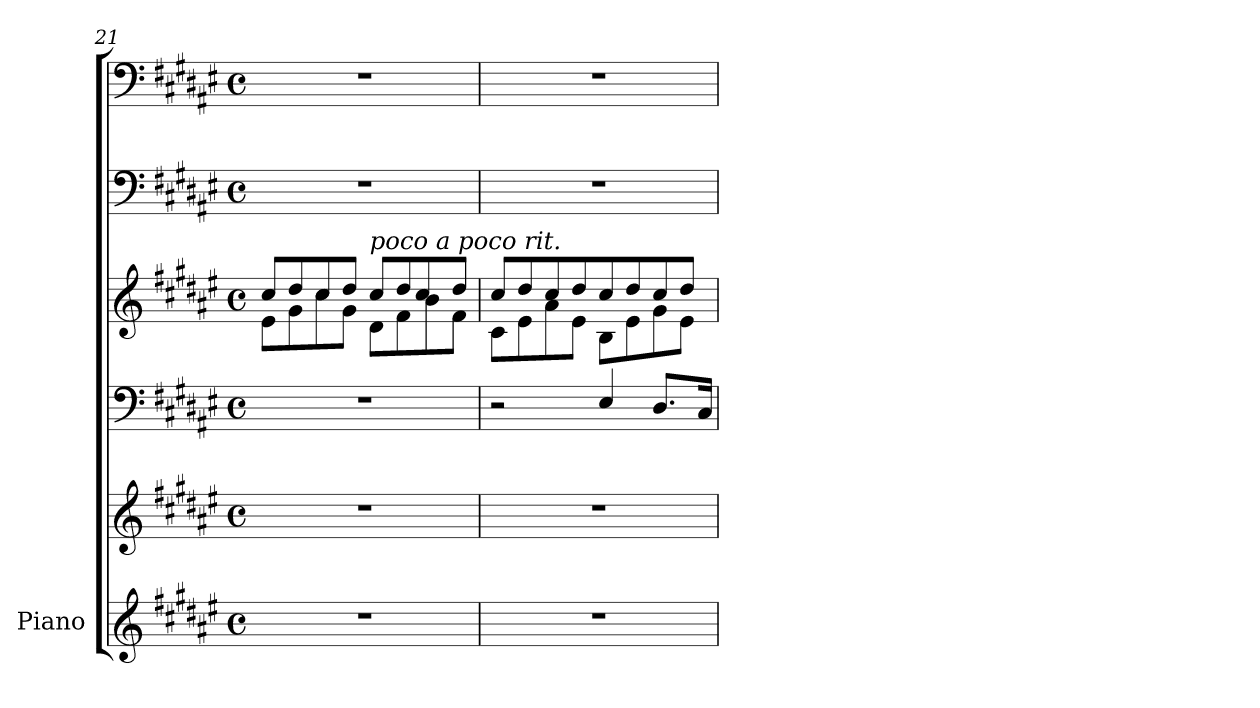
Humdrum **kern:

**kern	**kern	**kern	**kern	**kern	**kern
*part1	*part1	*part1	*part1	*part1	*part1
*staff6	*staff5	*staff4	*staff3	*staff2	*staff1
*I"Piano	*	*	*	*	*
*I'Pno.	*	*	*	*	*
!!LO:LB:g=z
*clefG2	*clefG2	*clefF4	*clefG2	*clefF4	*clefF4
*k[f#c#g#d#a#e#]	*k[f#c#g#d#a#e#]	*k[f#c#g#d#a#e#]	*k[f#c#g#d#a#e#]	*k[f#c#g#d#a#e#]	*k[f#c#g#d#a#e#]
*M4/4	*M4/4	*M4/4	*M4/4	*M4/4	*M4/4
*met(c)	*met(c)	*met(c)	*met(c)	*met(c)	*met(c)
=21	=21	=21	=21	=21	=21
*	*	*	*^	*	*
1r	1r	1r	8e#\L	8cc#/L	1r	1r
.	.	.	8g#\	8dd#/	.	.
.	.	.	8cc#\	8cc#/	.	.
.	.	.	8g#\J	8dd#/J	.	.
!	!	!	!LO:TX:a:i:t=poco a poco rit.	!	!	!
.	.	.	8d#\L	8cc#/L	.	.
.	.	.	8f#\	8dd#/	.	.
.	.	.	8b\	8cc#/	.	.
.	.	.	8f#\J	8dd#/J	.	.
=22	=22	=22	=22	=22	=22	=22
*	*	*	*	*	*	*MM110
1r	1r	2r	8c#\L	8cc#/L	1r	1r
.	.	.	8e#\	8dd#/	.	.
.	.	.	8a#\	8cc#/	.	.
.	.	.	8e#\J	8dd#/	.	.
.	.	4E#/	8B\L	8cc#/	.	.
.	.	.	8e#\	8dd#/	.	.
.	.	8.D#/L	8g#\	8cc#/	.	.
.	.	.	8e#\J	8dd#/J	.	.
.	.	16C#/Jk	.	.	.	.
*	*	*	*v	*v	*	*
=	=	=	=	=	=
*-	*-	*-	*-	*-	*-
